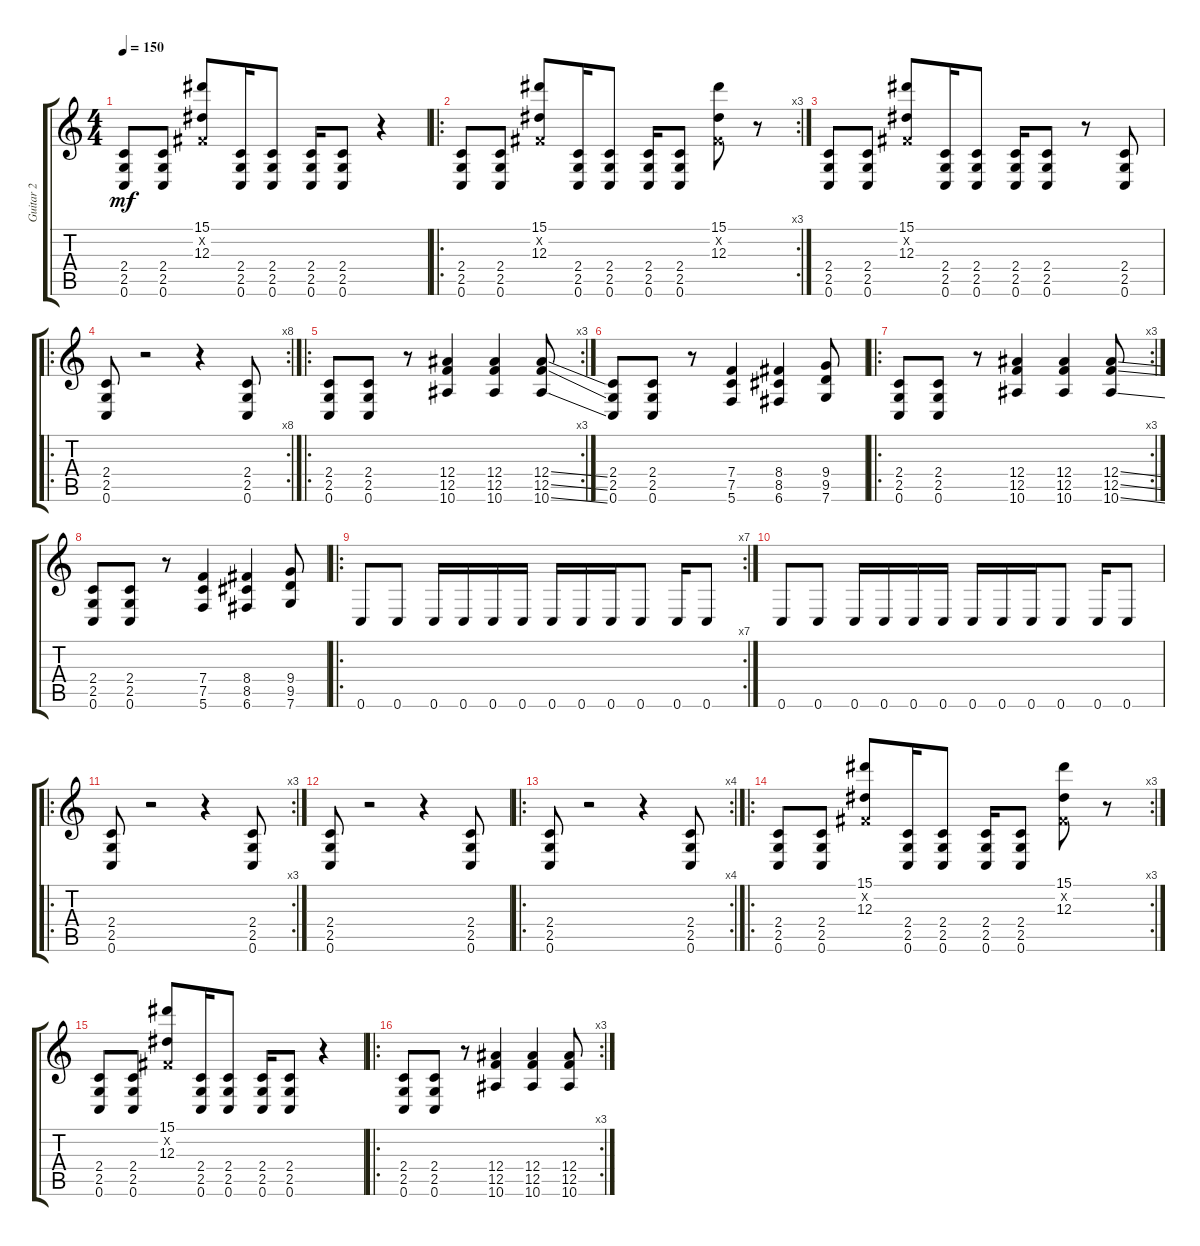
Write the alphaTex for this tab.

\track ("Guitar 2" "Guitar 2") {instrument overdrivenguitar}
\staff {score tabs}
\tuning (C4 G3 Eb3 Bb2 F2 C2) {hide}
\ts (4 4)
\tempo 150
\clef g2
\ks c
(2.4 2.5 0.6).8{dy mf} (2.4 2.5 0.6).8 (15.1 -1.2{x} 12.3).8 (2.4 2.5 0.6).16 (2.4 2.5 0.6).8 (2.4 2.5 0.6).16 (2.4 2.5 0.6).8 r.4 |
\ro
\rc 3
(2.4 2.5 0.6).8 (2.4 2.5 0.6).8 (15.1 -1.2{x} 12.3).8 (2.4 2.5 0.6).16 (2.4 2.5 0.6).8 (2.4 2.5 0.6).16 (2.4 2.5 0.6).8 (15.1 -1.2{x} 12.3).8 r.8 |
(2.4 2.5 0.6).8 (2.4 2.5 0.6).8 (15.1 -1.2{x} 12.3).8 (2.4 2.5 0.6).16 (2.4 2.5 0.6).8 (2.4 2.5 0.6).16 (2.4 2.5 0.6).8 r.8 (2.4 2.5 0.6).8 |
\ro
\rc 8
(2.4 2.5 0.6).8 r.2 r.4 (2.4 2.5 0.6).8 |
\ro
\rc 3
(2.4 2.5 0.6).8 (2.4 2.5 0.6).8 r.8 (12.4 12.5 10.6).4 (12.4 12.5 10.6).4 (12.4{ss} 12.5{ss} 10.6{ss}).8 |
(2.4 2.5 0.6).8 (2.4 2.5 0.6).8 r.8 (7.4 7.5 5.6).4 (8.4 8.5 6.6).4 (9.4 9.5 7.6).8 |
\ro
\rc 3
(2.4 2.5 0.6).8 (2.4 2.5 0.6).8 r.8 (12.4 12.5 10.6).4 (12.4 12.5 10.6).4 (12.4{ss} 12.5{ss} 10.6{ss}).8 |
(2.4 2.5 0.6).8 (2.4 2.5 0.6).8 r.8 (7.4 7.5 5.6).4 (8.4 8.5 6.6).4 (9.4 9.5 7.6).8 |
\ro
\rc 7
0.6.8 0.6.8 0.6.16 0.6.16 0.6.16 0.6.16 0.6.16 0.6.16 0.6.16 0.6.8 0.6.16 0.6.8 |
0.6.8 0.6.8 0.6.16 0.6.16 0.6.16 0.6.16 0.6.16 0.6.16 0.6.16 0.6.8 0.6.16 0.6.8 |
\ro
\rc 3
(2.4 2.5 0.6).8 r.2 r.4 (2.4 2.5 0.6).8 |
(2.4 2.5 0.6).8 r.2 r.4 (2.4 2.5 0.6).8 |
\ro
\rc 4
(2.4 2.5 0.6).8 r.2 r.4 (2.4 2.5 0.6).8 |
\ro
\rc 3
(2.4 2.5 0.6).8 (2.4 2.5 0.6).8 (15.1 -1.2{x} 12.3).8 (2.4 2.5 0.6).16 (2.4 2.5 0.6).8 (2.4 2.5 0.6).16 (2.4 2.5 0.6).8 (15.1 -1.2{x} 12.3).8 r.8 |
(2.4 2.5 0.6).8 (2.4 2.5 0.6).8 (15.1 -1.2{x} 12.3).8 (2.4 2.5 0.6).16 (2.4 2.5 0.6).8 (2.4 2.5 0.6).16 (2.4 2.5 0.6).8 r.4 |
\ro
\rc 3
(2.4 2.5 0.6).8 (2.4 2.5 0.6).8 r.8 (12.4 12.5 10.6).4 (12.4 12.5 10.6).4 (12.4{ss} 12.5{ss} 10.6{ss}).8
